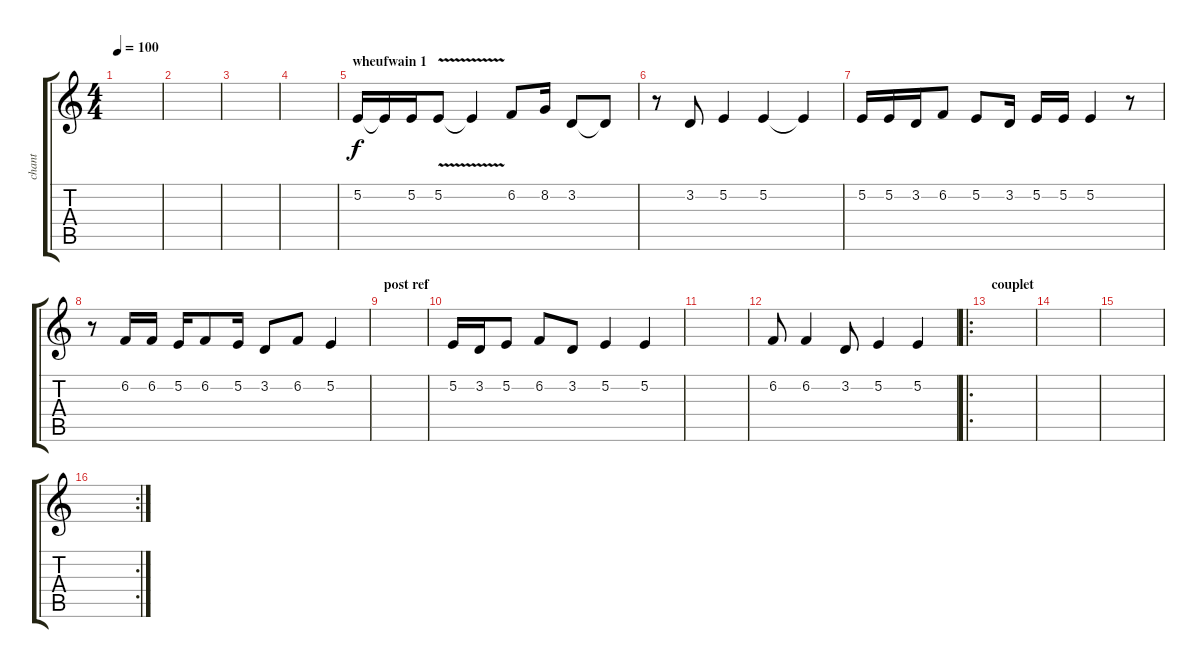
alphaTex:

\track ("chant" "chant") {instrument voiceoohs}
\staff {score tabs}
\tuning (E4 B3 G3 D3 A2 D2) {hide}
\ts (4 4)
\tempo 100
\clef g2
\ks c
|
|
|
|
\section ("" "wheufwain 1")
5.2.16 5.2{t}.16 5.2.16 5.2{v}.8 5.2{t}.4 6.2.8 8.2.16 3.2.8 3.2{t}.8 |
r.8 3.2.8 5.2.4 5.2.4 5.2{t}.4 |
5.2.16 5.2.16 3.2.16 6.2.8 5.2.8 3.2.16 5.2.16 5.2.16 5.2.4 r.8 |
r.8 6.2.16 6.2.16 5.2.16 6.2.8 5.2.16 3.2.8 6.2.8 5.2.4 |
\section ("" "post ref")
|
5.2.16 3.2.16 5.2.8 6.2.8 3.2.8 5.2.4 5.2.4 |
|
6.2.8 6.2.4 3.2.8 5.2.4 5.2.4 |
\ro
\section ("" "couplet")
|
|
|
\rc 2
